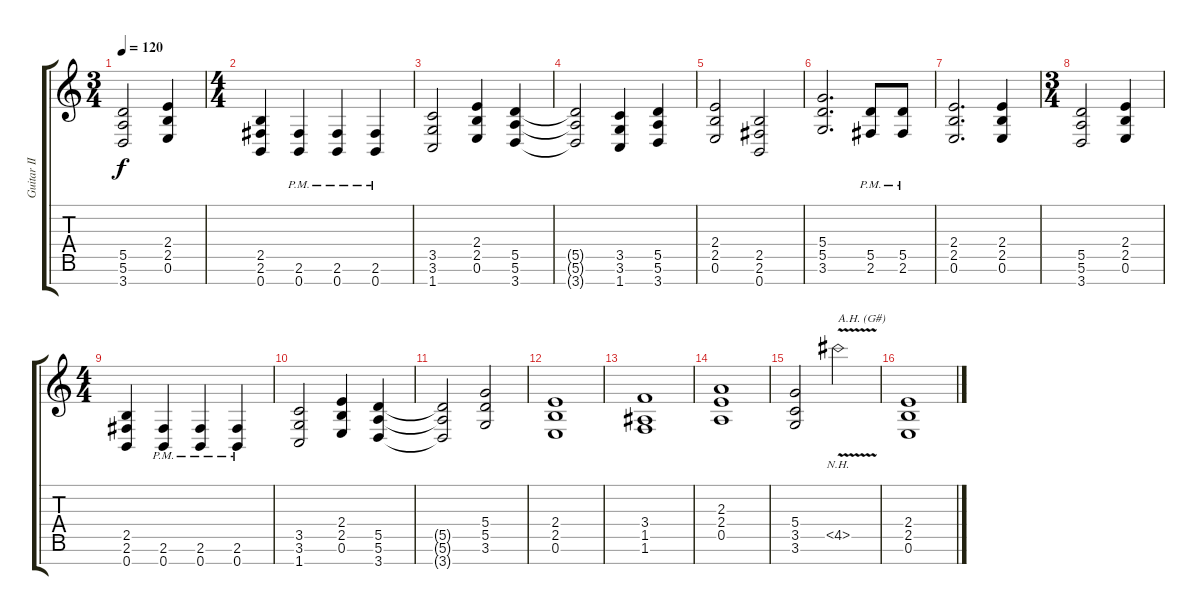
\track ("Guitar II" "Guitar II") {instrument distortionguitar}
\staff {score tabs}
\tuning (E4 B3 G3 D3 A2 E2 B1) {hide}
\ts (3 4)
\tempo 120
\clef g2
\ks c
(5.5 5.6 3.7).2{dy f} (2.4 2.5 0.6).4 |
\ts (4 4)
(2.5 2.6 0.7).4 (2.6{pm} 0.7{pm}).4 (2.6{pm} 0.7{pm}).4 (2.6{pm} 0.7{pm}).4 |
(3.5 3.6 1.7).2 (2.4 2.5 0.6).4 (5.5 5.6 3.7).4 |
(5.5{t} 5.6{t} 3.7{t}).2 (3.5 3.6 1.7).4 (5.5 5.6 3.7).4 |
(2.4 2.5 0.6).2 (2.5 2.6 0.7).2 |
(5.4 5.5 3.6).2{d} (5.5{pm} 2.6{pm}).8 (5.5{pm} 2.6{pm}).8 |
(2.4 2.5 0.6).2{d} (2.4 2.5 0.6).4 |
\ts (3 4)
(5.5 5.6 3.7).2 (2.4 2.5 0.6).4 |
\ts (4 4)
(2.5 2.6 0.7).4 (2.6{pm} 0.7{pm}).4 (2.6{pm} 0.7{pm}).4 (2.6{pm} 0.7{pm}).4 |
(3.5 3.6 1.7).2 (2.4 2.5 0.6).4 (5.5 5.6 3.7).4 |
(5.5{t} 5.6{t} 3.7{t}).2 (5.4 5.5 3.6).2 |
(2.4 2.5 0.6).1 |
(3.4 1.5 1.6).1 |
(2.3 2.4 0.5).1 |
(5.4 3.5 3.6).2 4.5{nh v}.2{txt "A.H. (G#)"} |
(2.4 2.5 0.6).1
